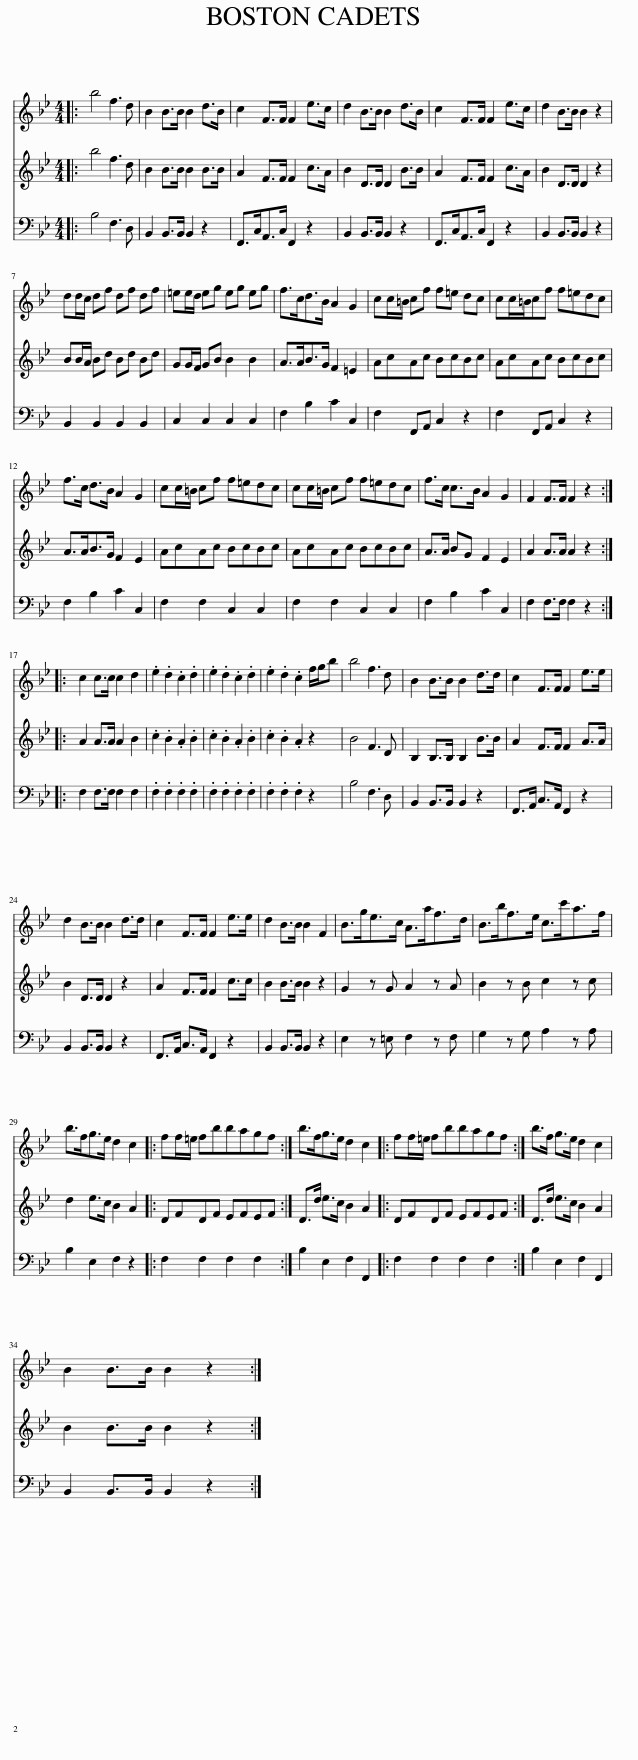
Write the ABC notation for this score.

X:1
%%score 1 2 3
L:1/8
M:4/4
I:linebreak $
K:Bb
V:1 treble
V:2 treble
V:3 bass
V:1
|: b4 f3 d | B2 B>B B2 d>B | c2 F>F F2 e>c | d2 B>B B2 d>B | c2 F>F F2 e>c | %5
 d2 B>B B2 z2 |$ dd/c/ df df df | =ee/d/ eg eg eg | f>cd>B A2 G2 | cc/=B/ cf f=e dc | %10
 cc/=B/cf f=edc |$ f>c d>B A2 G2 | cc/=B/ cf f=edc | cc/=B/ cf f=edc | f>c c>B A2 G2 | %15
 F2 F>F F2 z2 ::$ c2 c>c c2 d2 | .e2 .d2 .c2 .d2 | .e2 .d2 .c2 .d2 | .e2 .d2 .c2 f/g/b | %20
 b4 f3 d | B2 B>B B2 d>d | c2 F>F F2 e>e |$ d2 B>B B2 d>d | c2 F>F F2 e>e | %25
 d2 B>B B2 F2 | B>ge>c A>af>d | B>bf>e c>c'a>f |$ b>fg>e d2 c2 |: ff/=e/ fbbagf :| %30
 b>fg>e d2 c2 |: ff/=e/ fbbagf :| b>f g>e d2 c2 |$ B2 B>B B2 z2 :| %34
V:2
|: b4 f3 d | B2 B>B B2 B>B | A2 F>F F2 c>A | B2 D>D D2 B>B | A2 F>F F2 c>A | %5
 B2 D>D D2 z2 |$ BB/A/ Bd Bd Bd | GG/F/ GB B2 B2 | A>AB>G F2 =E2 | AcAc BcBc | %10
 AcAc BcBc |$ A>AB>G F2 E2 | AcAc BcBc | AcAc BcBc | A>A BG F2 E2 | %15
 A2 A>A A2 z2 ::$ A2 A>A A2 B2 | .c2 .B2 .A2 .B2 | .c2 .B2 .A2 .B2 | .c2 .B2 .A2 z2 | %20
 B4 F3 D | B,2 B,>B, B,2 B>B | A2 F>F F2 A>A |$ B2 D>D D2 z2 | A2 F>F F2 c>c | %25
 B2 B>B B2 z2 | G2 z G A2 z A | B2 z B c2 z c |$ d2 e>c B2 A2 |: DFDF EFEF :| %30
 D>d e>c B2 A2 |: DFDF EFEF :| D>d e>c B2 A2 |$ B2 B>B B2 z2 :| %34
V:3
|: B,4 F,3 D, | B,,2 B,,>B,, B,,2 z2 | F,,>C,A,,>C, F,,2 z2 | B,,2 B,,>B,, B,,2 z2 | F,,>C,A,,>C, F,,2 z2 | %5
 B,,2 B,,>B,, B,,2 z2 |$ B,,2 B,,2 B,,2 B,,2 | C,2 C,2 C,2 C,2 | F,2 B,2 C2 C,2 | F,2 F,,A,, C,2 z2 | %10
 F,2 F,,A,, C,2 z2 |$ F,2 B,2 C2 C,2 | F,2 F,2 C,2 C,2 | F,2 F,2 C,2 C,2 | F,2 B,2 C2 C,2 | %15
 F,2 F,>F, F,2 z2 ::$ F,2 F,>F, F,2 F,2 | .F,2 .F,2 .F,2 .F,2 | .F,2 .F,2 .F,2 .F,2 | .F,2 .F,2 .F,2 z2 | %20
 B,4 F,3 D, | B,,2 B,,>B,, B,,2 z2 | F,,>A,, C,>A,, F,,2 z2 |$ B,,2 B,,>B,, B,,2 z2 | F,,>A,, C,>A,, F,,2 z2 | %25
 B,,2 B,,>B,, B,,2 z2 | E,2 z =E, F,2 z F, | G,2 z G, A,2 z A, |$ B,2 E,2 F,2 z2 |: F,2 F,2 F,2 F,2 :| %30
 B,2 E,2 F,2 F,,2 |: F,2 F,2 F,2 F,2 :| B,2 E,2 F,2 F,,2 |$ B,,2 B,,>B,, B,,2 z2 :| %34
